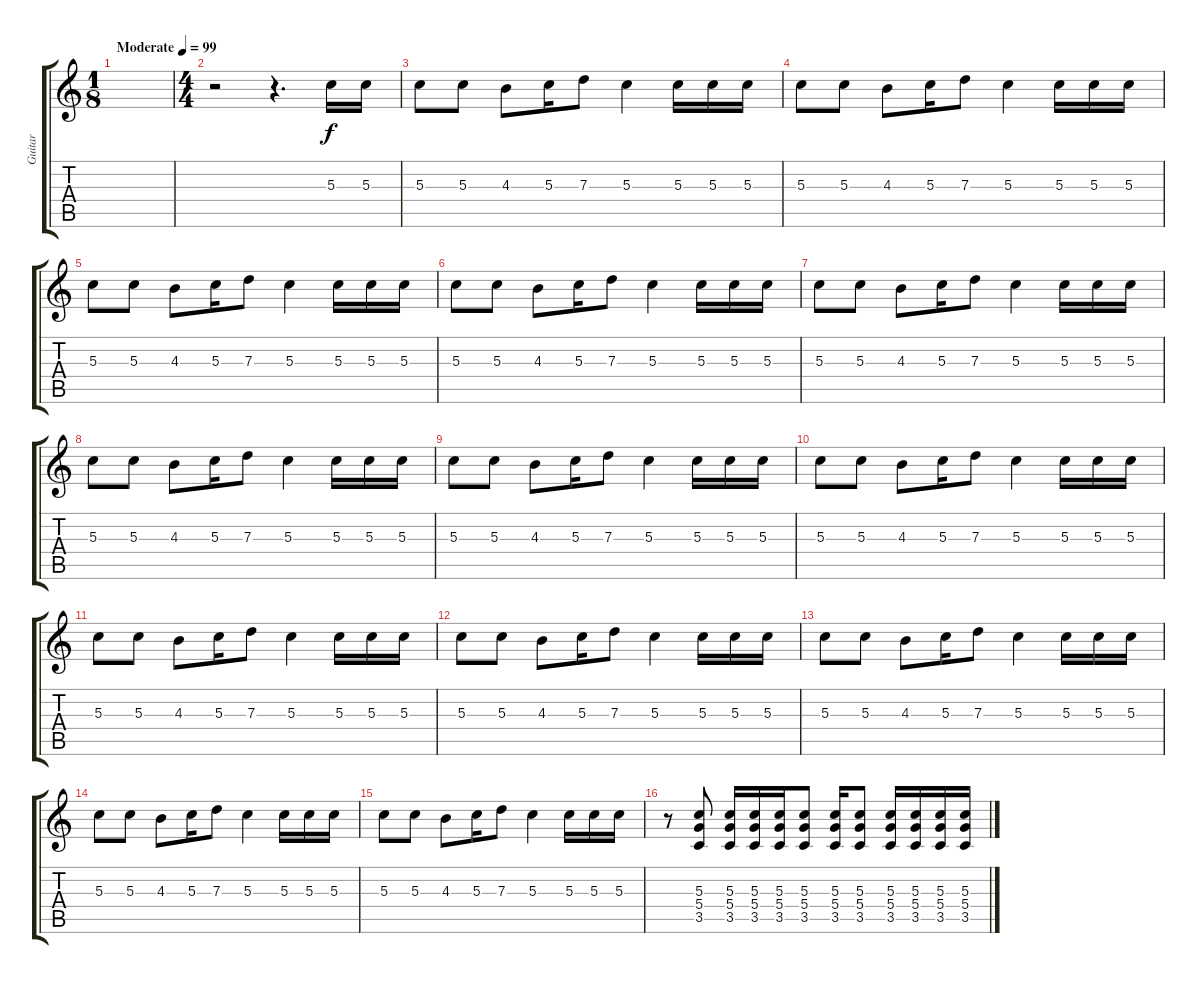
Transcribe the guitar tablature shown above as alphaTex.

\track ("Guitar" "Guitar") {instrument distortionguitar}
\staff {score tabs}
\tuning (E4 B3 G3 D3 A2 E2) {hide}
\ts (1 8)
\tempo (99 "Moderate")
\clef g2
\ks c
|
\ts (4 4)
r.2 r.4{d} 5.3.16 5.3.16 |
5.3.8 5.3.8 4.3.8 5.3.16 7.3.8 5.3.4 5.3.16 5.3.16 5.3.16 |
5.3.8 5.3.8 4.3.8 5.3.16 7.3.8 5.3.4 5.3.16 5.3.16 5.3.16 |
5.3.8 5.3.8 4.3.8 5.3.16 7.3.8 5.3.4 5.3.16 5.3.16 5.3.16 |
5.3.8 5.3.8 4.3.8 5.3.16 7.3.8 5.3.4 5.3.16 5.3.16 5.3.16 |
5.3.8 5.3.8 4.3.8 5.3.16 7.3.8 5.3.4 5.3.16 5.3.16 5.3.16 |
5.3.8 5.3.8 4.3.8 5.3.16 7.3.8 5.3.4 5.3.16 5.3.16 5.3.16 |
5.3.8 5.3.8 4.3.8 5.3.16 7.3.8 5.3.4 5.3.16 5.3.16 5.3.16 |
5.3.8 5.3.8 4.3.8 5.3.16 7.3.8 5.3.4 5.3.16 5.3.16 5.3.16 |
5.3.8 5.3.8 4.3.8 5.3.16 7.3.8 5.3.4 5.3.16 5.3.16 5.3.16 |
5.3.8 5.3.8 4.3.8 5.3.16 7.3.8 5.3.4 5.3.16 5.3.16 5.3.16 |
5.3.8 5.3.8 4.3.8 5.3.16 7.3.8 5.3.4 5.3.16 5.3.16 5.3.16 |
5.3.8 5.3.8 4.3.8 5.3.16 7.3.8 5.3.4 5.3.16 5.3.16 5.3.16 |
5.3.8 5.3.8 4.3.8 5.3.16 7.3.8 5.3.4 5.3.16 5.3.16 5.3.16 |
r.8 (5.3 5.4 3.5).8 (5.3 5.4 3.5).16 (5.3 5.4 3.5).16 (5.3 5.4 3.5).16 (5.3 5.4 3.5).8 (5.3 5.4 3.5).16 (5.3 5.4 3.5).8 (5.3 5.4 3.5).16 (5.3 5.4 3.5).16 (5.3 5.4 3.5).16 (5.3 5.4 3.5).16
